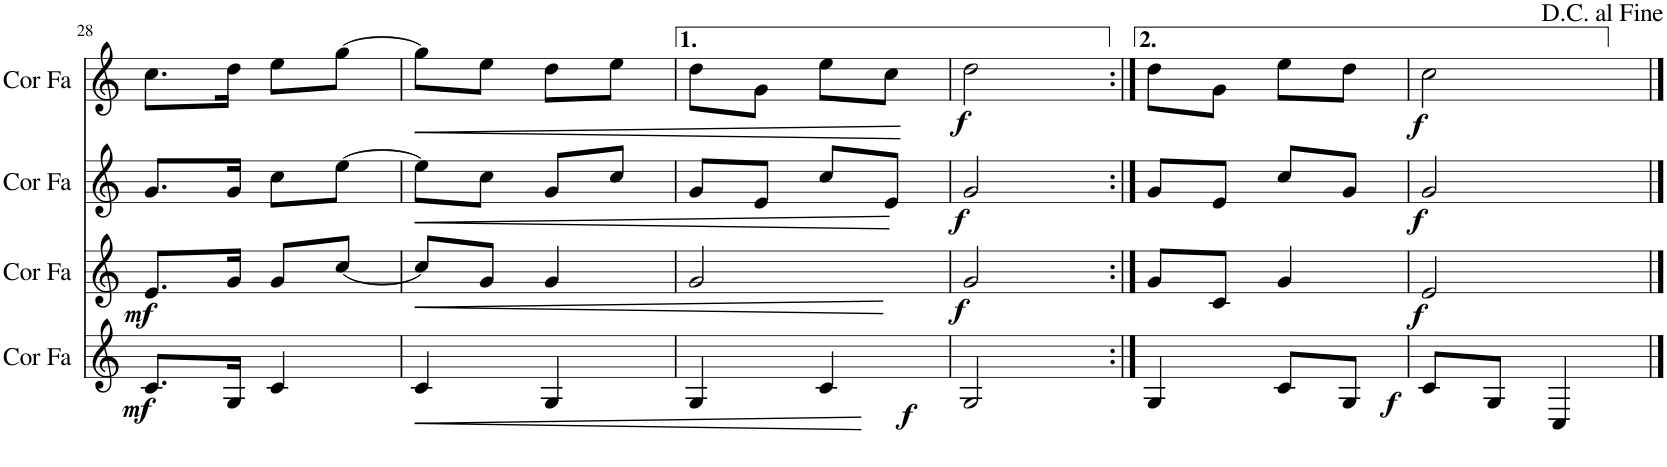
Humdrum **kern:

**kern	**dynam	**kern	**dynam	**kern	**dynam	**kern	**dynam
*part4	*part4	*part3	*part3	*part2	*part2	*part1	*part1
*staff4	*staff4	*staff3	*staff3	*staff2	*staff2	*staff1	*staff1
*I"Cor en Fa	*	*I"Cor en Fa	*	*I"Cor en Fa	*	*I"Cor en Fa	*
*I'Cor Fa	*	*I'Cor Fa	*	*I'Cor Fa	*	*I'Cor Fa	*
!!LO:PB:g=z
*clefG2	*	*clefG2	*	*clefG2	*	*clefG2	*
*Trd4c7	*	*Trd4c7	*	*Trd4c7	*	*Trd4c7	*
*k[]	*	*k[]	*	*k[]	*	*k[]	*
*M2/4	*	*M2/4	*	*M2/4	*	*M2/4	*
=28	=28	=28	=28	=28	=28	=28	=28
!	!LO:DY:b	!	!LO:DY:b	!	!	!	!
8.c/L	mf	8.e/L	mf	8.g/L	.	8.cc\L	.
16G/Jk	.	16g/Jk	.	16g/Jk	.	16dd\Jk	.
4c/	.	8g/L	.	8cc\L	.	8ee\L	.
.	.	[8cc/J	.	[8ee\J	.	[8gg\J	.
=29	=29	=29	=29	=29	=29	=29	=29
!	!LO:HP:b	!	!LO:HP:b	!	!LO:HP:b	!	!LO:HP:b
4c/	<	8cc/L]	<	8ee\L]	<	8gg\L]	<
.	.	8g/J	.	8cc\J	.	8ee\J	.
4G/	.	4g/	.	8g/L	.	8dd\L	.
.	.	.	.	8cc/J	.	8ee\J	.
.	[	.	[	.	[	.	[
=30	=30	=30	=30	=30	=30	=30	=30
4G/	.	2g/	.	8g/L	.	8dd\L	.
.	.	.	.	8e/J	.	8g\J	.
!	!LO:DY:b	!	!	!	!	!	!
4c/	f	.	.	8cc/L	.	8ee\L	.
.	.	.	.	8e/J	.	8cc\J	.
=31	=31	=31	=31	=31	=31	=31	=31
!	!	!	!LO:DY:b	!	!LO:DY:b	!	!LO:DY:b
2G/	.	2g/	f	2g/	f	2dd\	f
=32:|!	=32:|!	=32:|!	=32:|!	=32:|!	=32:|!	=32:|!	=32:|!
4G/	.	8g/L	.	8g/L	.	8dd\L	.
.	.	8c/J	.	8e/J	.	8g\J	.
8c/L	.	4g/	.	8cc/L	.	8ee\L	.
!	!LO:DY:b	!	!	!	!	!	!
8G/J	f	.	.	8g/J	.	8dd\J	.
=33	=33	=33	=33	=33	=33	=33	=33
!	!	!	!LO:DY:b	!	!LO:DY:b	!	!LO:DY:b
8c/L	.	2e/	f	2g/	f	2cc\	f
8G/J	.	.	.	.	.	.	.
4C/	.	.	.	.	.	.	.
==	==	==	==	==	==	==	==
*-	*-	*-	*-	*-	*-	*-	*-
